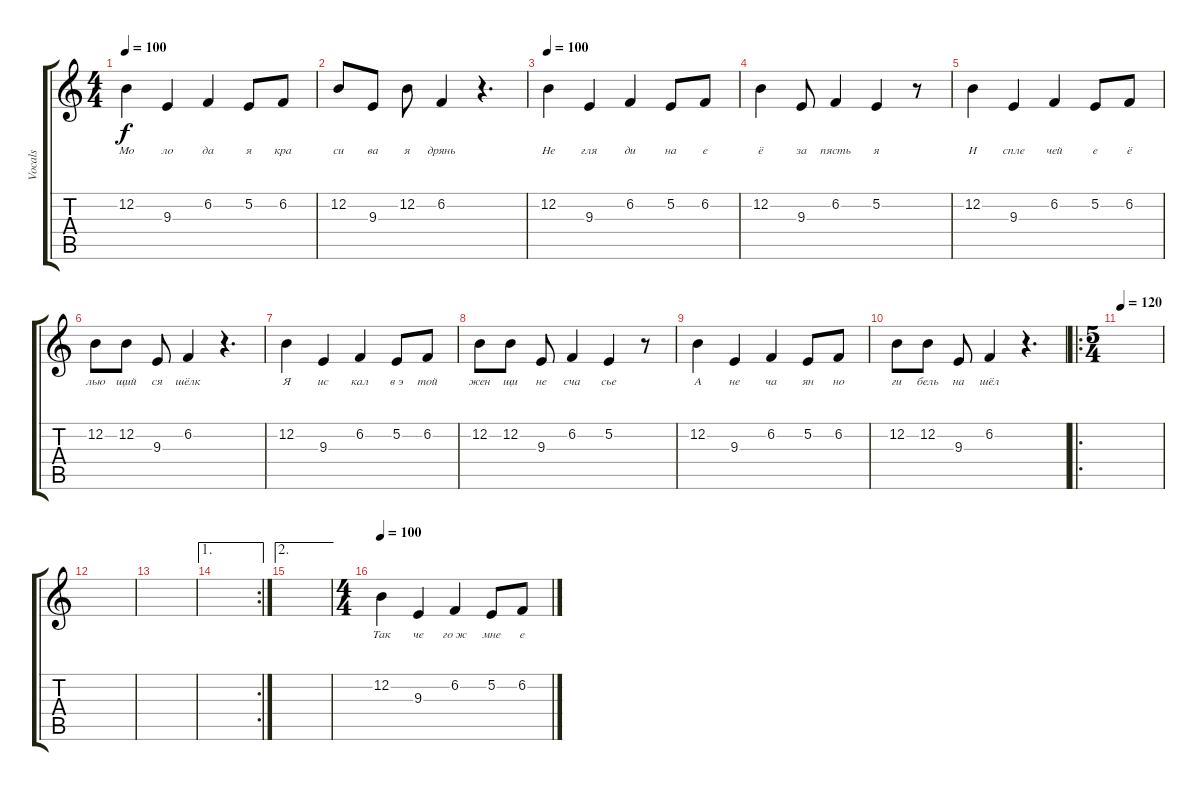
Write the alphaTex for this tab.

\track ("Vocals" "Vocals") {instrument sopranosax}
\staff {score tabs}
\tuning (E4 B3 G3 D3 A2 E2) {hide}
\ts (4 4)
\tempo 100
\clef g2
\ks aminor
12.2.4{lyrics (0 "Мо") lyrics (1 "") lyrics (2 "") lyrics (3 "") lyrics (4 "") dy f} 9.3.4{lyrics (0 "ло") lyrics (1 "") lyrics (2 "") lyrics (3 "") lyrics (4 "")} 6.2.4{lyrics (0 "да") lyrics (1 "") lyrics (2 "") lyrics (3 "") lyrics (4 "")} 5.2.8{lyrics (0 "я") lyrics (1 "") lyrics (2 "") lyrics (3 "") lyrics (4 "")} 6.2.8{lyrics (0 "кра") lyrics (1 "") lyrics (2 "") lyrics (3 "") lyrics (4 "")} |
12.2.8{lyrics (0 "си") lyrics (1 "") lyrics (2 "") lyrics (3 "") lyrics (4 "")} 9.3.8{lyrics (0 "ва") lyrics (1 "") lyrics (2 "") lyrics (3 "") lyrics (4 "")} 12.2.8{lyrics (0 "я") lyrics (1 "") lyrics (2 "") lyrics (3 "") lyrics (4 "")} 6.2.4{lyrics (0 "дрянь") lyrics (1 "") lyrics (2 "") lyrics (3 "") lyrics (4 "")} r.4{d} |
\tempo 100
12.2.4{lyrics (0 "Не") lyrics (1 "") lyrics (2 "") lyrics (3 "") lyrics (4 "")} 9.3.4{lyrics (0 "гля") lyrics (1 "") lyrics (2 "") lyrics (3 "") lyrics (4 "")} 6.2.4{lyrics (0 "ди") lyrics (1 "") lyrics (2 "") lyrics (3 "") lyrics (4 "")} 5.2.8{lyrics (0 "на") lyrics (1 "") lyrics (2 "") lyrics (3 "") lyrics (4 "")} 6.2.8{lyrics (0 "е") lyrics (1 "") lyrics (2 "") lyrics (3 "") lyrics (4 "")} |
12.2.4{lyrics (0 "ё") lyrics (1 "") lyrics (2 "") lyrics (3 "") lyrics (4 "")} 9.3.8{lyrics (0 "за") lyrics (1 "") lyrics (2 "") lyrics (3 "") lyrics (4 "")} 6.2.4{lyrics (0 "пясть") lyrics (1 "") lyrics (2 "") lyrics (3 "") lyrics (4 "")} 5.2.4{lyrics (0 "я") lyrics (1 "") lyrics (2 "") lyrics (3 "") lyrics (4 "")} r.8 |
12.2.4{lyrics (0 "И") lyrics (1 "") lyrics (2 "") lyrics (3 "") lyrics (4 "")} 9.3.4{lyrics (0 "спле") lyrics (1 "") lyrics (2 "") lyrics (3 "") lyrics (4 "")} 6.2.4{lyrics (0 "чей") lyrics (1 "") lyrics (2 "") lyrics (3 "") lyrics (4 "")} 5.2.8{lyrics (0 "е") lyrics (1 "") lyrics (2 "") lyrics (3 "") lyrics (4 "")} 6.2.8{lyrics (0 "ё") lyrics (1 "") lyrics (2 "") lyrics (3 "") lyrics (4 "")} |
12.2.8{lyrics (0 "лью") lyrics (1 "") lyrics (2 "") lyrics (3 "") lyrics (4 "")} 12.2.8{lyrics (0 "щий") lyrics (1 "") lyrics (2 "") lyrics (3 "") lyrics (4 "")} 9.3.8{lyrics (0 "ся") lyrics (1 "") lyrics (2 "") lyrics (3 "") lyrics (4 "")} 6.2.4{lyrics (0 "шёлк") lyrics (1 "") lyrics (2 "") lyrics (3 "") lyrics (4 "")} r.4{d} |
12.2.4{lyrics (0 "Я") lyrics (1 "") lyrics (2 "") lyrics (3 "") lyrics (4 "")} 9.3.4{lyrics (0 "ис") lyrics (1 "") lyrics (2 "") lyrics (3 "") lyrics (4 "")} 6.2.4{lyrics (0 "кал") lyrics (1 "") lyrics (2 "") lyrics (3 "") lyrics (4 "")} 5.2.8{lyrics (0 "в э") lyrics (1 "") lyrics (2 "") lyrics (3 "") lyrics (4 "")} 6.2.8{lyrics (0 "той") lyrics (1 "") lyrics (2 "") lyrics (3 "") lyrics (4 "")} |
12.2.8{lyrics (0 "жен") lyrics (1 "") lyrics (2 "") lyrics (3 "") lyrics (4 "")} 12.2.8{lyrics (0 "щи") lyrics (1 "") lyrics (2 "") lyrics (3 "") lyrics (4 "")} 9.3.8{lyrics (0 "не") lyrics (1 "") lyrics (2 "") lyrics (3 "") lyrics (4 "")} 6.2.4{lyrics (0 "сча") lyrics (1 "") lyrics (2 "") lyrics (3 "") lyrics (4 "")} 5.2.4{lyrics (0 "сье") lyrics (1 "") lyrics (2 "") lyrics (3 "") lyrics (4 "")} r.8 |
12.2.4{lyrics (0 "А") lyrics (1 "") lyrics (2 "") lyrics (3 "") lyrics (4 "")} 9.3.4{lyrics (0 "не") lyrics (1 "") lyrics (2 "") lyrics (3 "") lyrics (4 "")} 6.2.4{lyrics (0 "ча") lyrics (1 "") lyrics (2 "") lyrics (3 "") lyrics (4 "")} 5.2.8{lyrics (0 "ян") lyrics (1 "") lyrics (2 "") lyrics (3 "") lyrics (4 "")} 6.2.8{lyrics (0 "но") lyrics (1 "") lyrics (2 "") lyrics (3 "") lyrics (4 "")} |
12.2.8{lyrics (0 "ги") lyrics (1 "") lyrics (2 "") lyrics (3 "") lyrics (4 "")} 12.2.8{lyrics (0 "бель") lyrics (1 "") lyrics (2 "") lyrics (3 "") lyrics (4 "")} 9.3.8{lyrics (0 "на") lyrics (1 "") lyrics (2 "") lyrics (3 "") lyrics (4 "")} 6.2.4{lyrics (0 "шёл") lyrics (1 "") lyrics (2 "") lyrics (3 "") lyrics (4 "")} r.4{d} |
\ro
\ts (5 4)
\tempo 120
|
|
|
\ae 1
\rc 2
|
\ae 2
|
\ts (4 4)
\tempo 100
12.2.4{lyrics (0 "Так") lyrics (1 "") lyrics (2 "") lyrics (3 "") lyrics (4 "")} 9.3.4{lyrics (0 "че") lyrics (1 "") lyrics (2 "") lyrics (3 "") lyrics (4 "")} 6.2.4{lyrics (0 "го ж") lyrics (1 "") lyrics (2 "") lyrics (3 "") lyrics (4 "")} 5.2.8{lyrics (0 "мне") lyrics (1 "") lyrics (2 "") lyrics (3 "") lyrics (4 "")} 6.2.8{lyrics (0 "е") lyrics (1 "") lyrics (2 "") lyrics (3 "") lyrics (4 "")}
